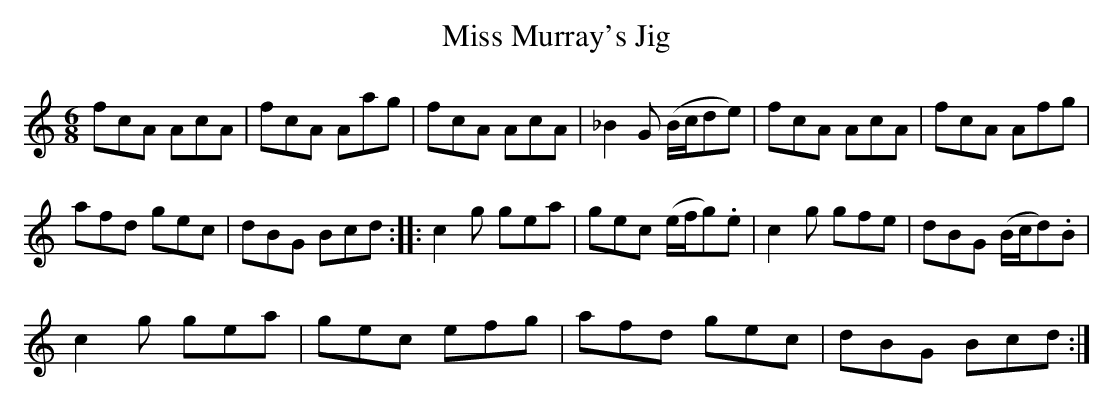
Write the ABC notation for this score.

X:1
T:Miss Murray's Jig
M:6/8
K:A minor
fcA AcA| fcA Aag| \
fcA AcA| _B2G (B/c/de)| \
fcA AcA| fcA Afg|
afd gec| dBG Bcd::\
c2g gea| gec (e/f/g).e| \
c2g gfe| dBG (B/c/d).B|
c2g gea| gec efg| afd gec| dBG Bcd:|
